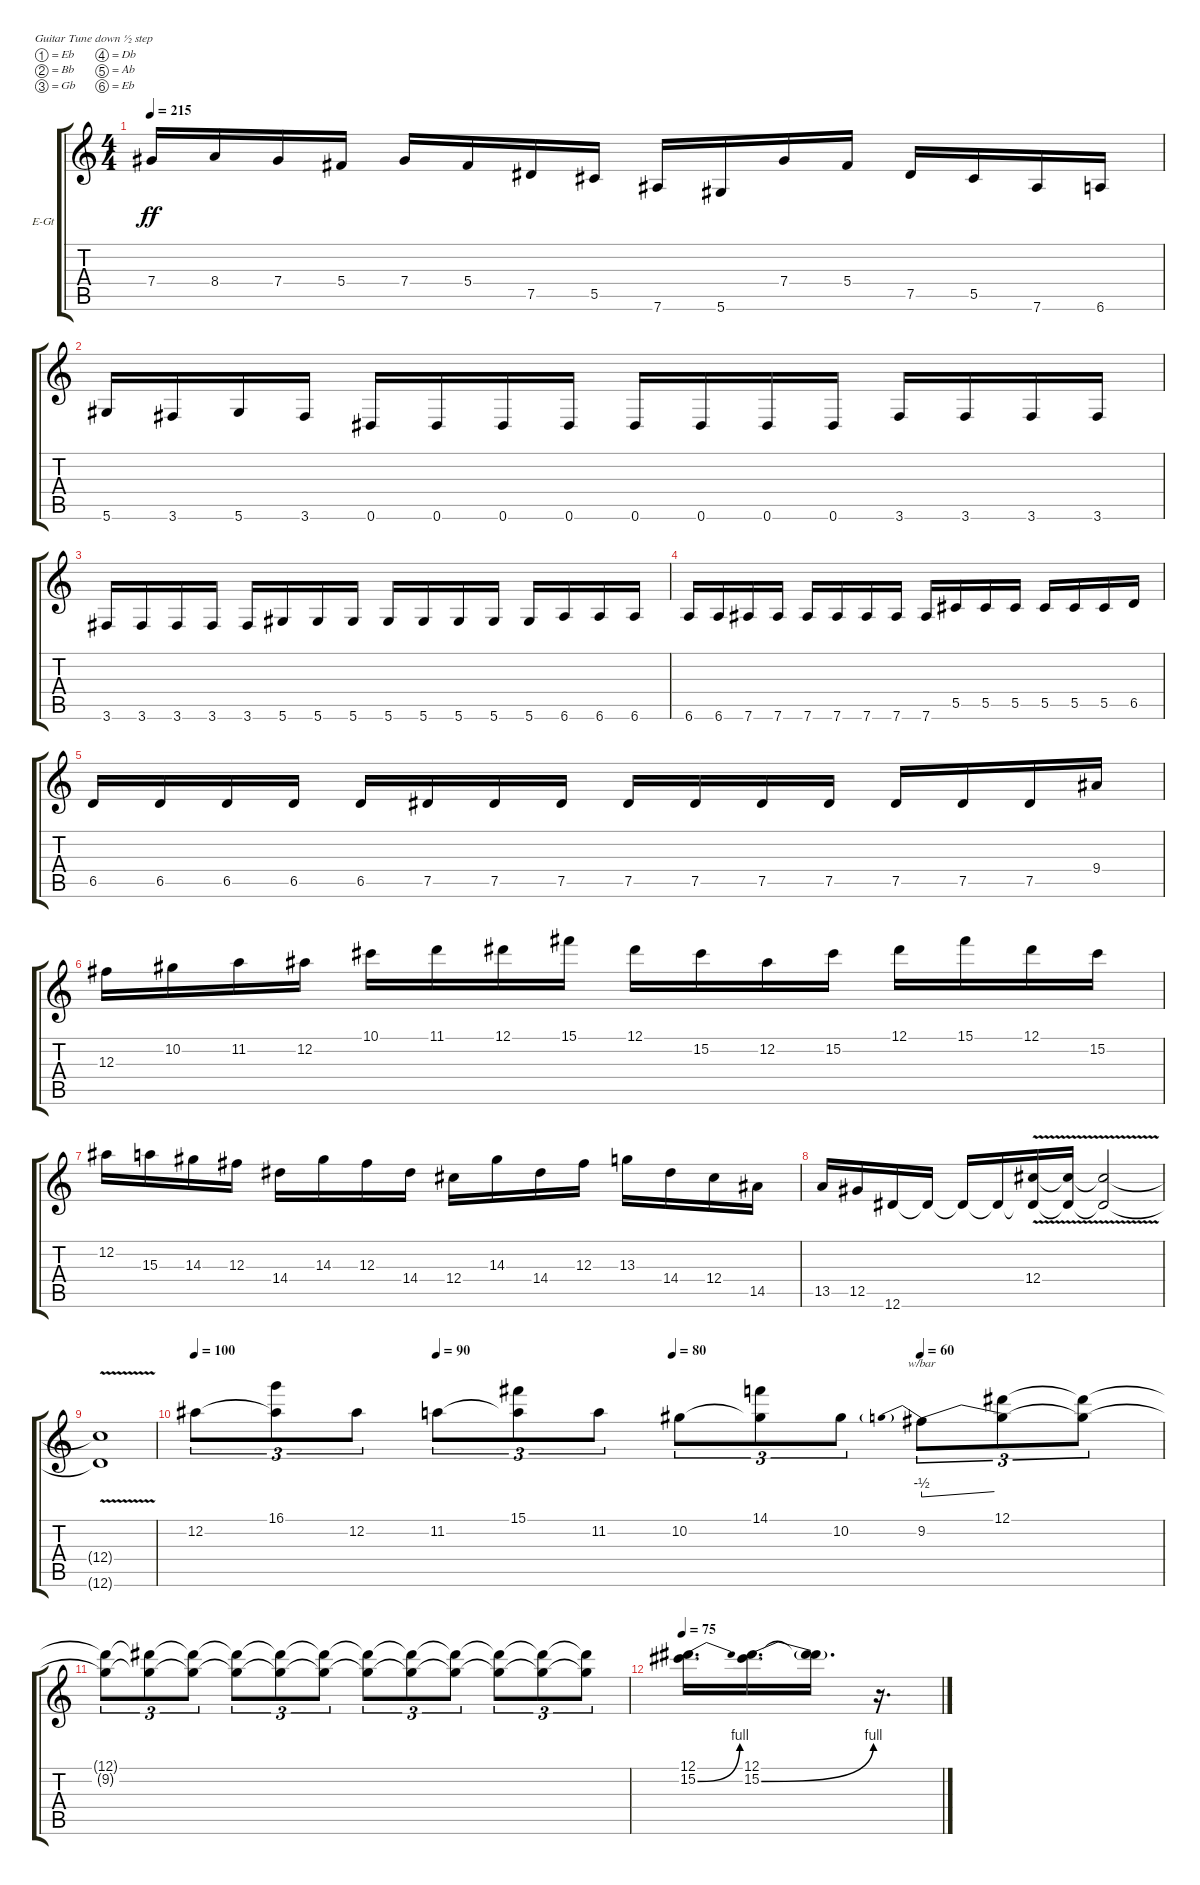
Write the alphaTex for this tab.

\bracketExtendMode groupsimilarinstruments
\firstSystemTrackNameOrientation horizontal
\otherSystemsTrackNameOrientation horizontal
\track ("solo" "E-Gt") {instrument distortionguitar}
\staff {score tabs}
\tuning (Eb4 Bb3 Gb3 Db3 Ab2 Eb2)
\ts (4 4)
\tempo 215
\clef g2
\ks c
7.4.16{dy ff} 8.4.16 7.4.16 5.4.16 7.4.16 5.4.16 7.5.16 5.5.16 7.6.16 5.6.16 7.4.16 5.4.16 7.5.16 5.5.16 7.6.16 6.6.16 |
5.6.16 3.6.16 5.6.16 3.6.16 0.6.16 0.6.16 0.6.16 0.6.16 0.6.16 0.6.16 0.6.16 0.6.16 3.6.16 3.6.16 3.6.16 3.6.16 |
3.6.16 3.6.16 3.6.16 3.6.16 3.6.16 5.6.16 5.6.16 5.6.16 5.6.16 5.6.16 5.6.16 5.6.16 5.6.16 6.6.16 6.6.16 6.6.16 |
6.6.16 6.6.16 7.6.16 7.6.16 7.6.16 7.6.16 7.6.16 7.6.16 7.6.16 5.5.16 5.5.16 5.5.16 5.5.16 5.5.16 5.5.16 6.5.16 |
6.5.16 6.5.16 6.5.16 6.5.16 6.5.16 7.5.16 7.5.16 7.5.16 7.5.16 7.5.16 7.5.16 7.5.16 7.5.16 7.5.16 7.5.16 9.4.16 |
12.3.16 10.2.16 11.2.16 12.2.16 10.1.16 11.1.16 12.1.16 15.1.16 12.1.16 15.2.16 12.2.16 15.2.16 12.1.16 15.1.16 12.1.16 15.2.16 |
12.2.16 15.3.16 14.3.16 12.3.16 14.4.16 14.3.16 12.3.16 14.4.16 12.4.16 14.3.16 14.4.16 12.3.16 13.3.16 14.4.16 12.4.16 14.5.16 |
13.5.16 12.5.16 12.6.16 12.6{t}.16 12.6{t}.16 12.6{t}.16 (12.4{v} 12.6{t}).16 (12.4{v t} 12.6{t}).16 (12.6{t} 12.4{v t}).2 |
(12.4{v t} 12.6{t}).1 |
\tempo 100
\tempo (90 0.25)
\tempo (80 0.49375)
\tempo (60 0.75)
12.2.8{tu (3 2)} (16.1 12.2{t}).8{tu (3 2)} 12.2.8{tu (3 2)} 11.2.8{tu (3 2)} (15.1 11.2{t}).8{tu (3 2)} 11.2.8{tu (3 2)} 10.2.8{tu (3 2)} (14.1 10.2{t}).8{tu (3 2)} 10.2.8{tu (3 2)} 9.2.8{tu (3 2) tbe (predivedive default 0 -2 40.199999999999996 0)} (12.1 9.2{t}).8{tu (3 2)} (9.2{t} 12.1{t}).8{tu (3 2)} |
(12.1{t} 9.2{t}).8{tu (3 2)} (12.1{t} 9.2{t}).8{tu (3 2)} (9.2{t} 12.1{t}).8{tu (3 2)} (12.1{t} 9.2{t}).8{tu (3 2)} (9.2{t} 12.1{t}).8{tu (3 2)} (12.1{t} 9.2{t}).8{tu (3 2)} (9.2{t} 12.1{t}).8{tu (3 2)} (12.1{t} 9.2{t}).8{tu (3 2)} (9.2{t} 12.1{t}).8{tu (3 2)} (12.1{t} 9.2{t}).8{tu (3 2)} (9.2{t} 12.1{t}).8{tu (3 2)} (12.1{t} 9.2{t}).8{tu (3 2)} |
\tempo 75
(12.1 15.2{be (bend 0 0 15 4)}).16{d} (12.1 15.2{be (bend 0 0 15 4)}).16{d} (15.2{t} 12.1{t}).16{d} r.16{d}
